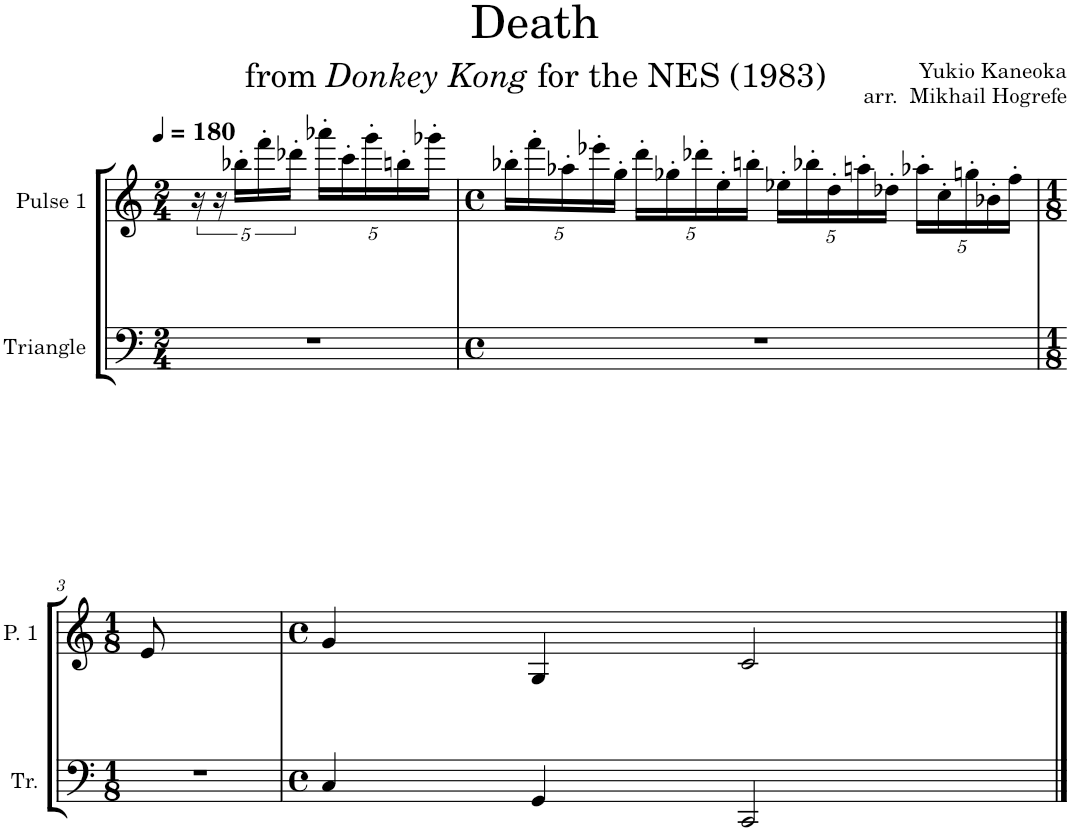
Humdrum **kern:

**kern	**kern
*part2	*part1
*staff2	*staff1
*I"Triangle	*I"Pulse 1
*I'Tr.	*I'P. 1
*clefF4	*clefG2
*k[]	*k[]
*M2/4	*M2/4
*MM180	*MM180
=1	=1
2r	20r
.	20r
.	20bb-X'\LL
.	20fff'\
.	20ddd-X'\JJ
*	*Xbrackettup
.	20aaa-X'\LL
.	20ccc'\
.	20ggg'\
.	20bbn'\
.	20ggg-X'\JJ
=2	=2
*M4/4	*M4/4
*met(c)	*met(c)
1r	20bb-X'\LL
.	20fff'\
.	20aa-X'\
.	20eee-X'\
.	20gg'\JJ
.	20ddd'\LL
.	20gg-X'\
.	20ddd-X'\
.	20ee'\
.	20bbn'\JJ
.	20ee-X'\LL
.	20bb-X'\
.	20dd'\
.	20aan'\
.	20dd-X'\JJ
.	20aa-X'\LL
.	20cc'\
.	20ggn'\
.	20b-X'\
.	20ff'\JJ
!!LO:LB:g=z
=3	=3
*M1/8	*M1/8
8r	8e/
=4	=4
*M4/4	*M4/4
*met(c)	*met(c)
4C/	4g/
4GG/	4G/
2CC/	2c/
==	==
*-	*-
